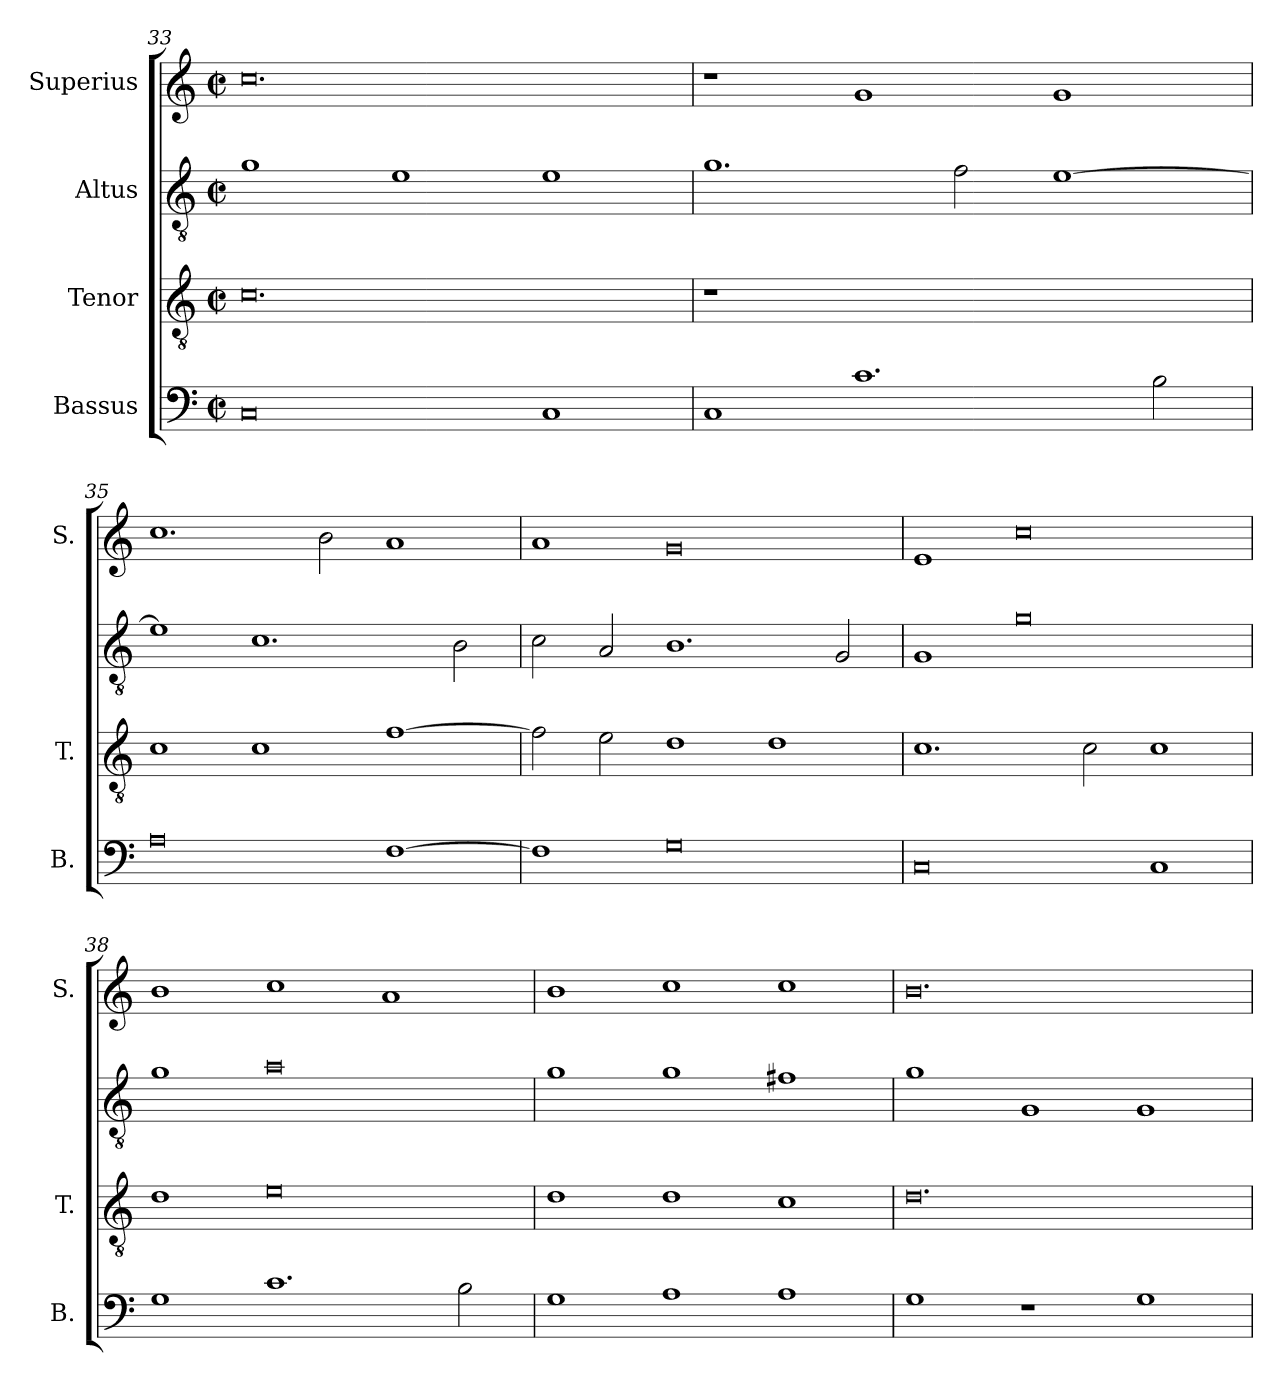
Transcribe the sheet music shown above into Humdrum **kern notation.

**kern	**kern	**kern	**kern
*part4	*part3	*part2	*part1
*staff4	*staff3	*staff2	*staff1
*I"Bassus	*I"Tenor	*I"Altus	*I"Superius
*I'B.	*I'T.	*	*I'S.
*clefF4	*clefGv2	*clefGv2	*clefG2
*	*ITrd7c12	*ITrd7c12	*
*k[]	*k[]	*k[]	*k[]
*C:	*C:	*C:	*C:
*M2/2	*M2/2	*M2/2	*M2/2
*met(c|)	*met(c|)	*met(c|)	*met(c|)
=33	=33	=33	=33
0Ci	0.Ci	1Gi	0.cci
.	.	1Ei	.
1Ci	.	1Ei	.
=34	=34	=34	=34
!	!LO:N:vis=1	!	!
1Ci	1r	1.Gi	1r
1.ci	0ryy	.	1gi
.	.	2Fi\	.
.	.	[>1Ei	1gi
2Bi\	.	.	.
!!LO:LB:g=z
=35	=35	=35	=35
0Ai	1Ci	1Ei]	1.cci
.	1Ci	1.Ci	.
.	.	.	2bi\
[>1Fi	[>1Fi	.	1ai
.	.	2BBi\	.
=36	=36	=36	=36
1Fi]	2Fi\]	2Ci\	1ai
.	2Ei\	2AAi/	.
0Gi	1Di	1.BBi	0gi
.	1Di	.	.
.	.	2GGi/	.
=37	=37	=37	=37
0Ci	1.Ci	1GGi	1ei
.	.	0Gi	0cci
.	2Ci\	.	.
1Ci	1Ci	.	.
=38	=38	=38	=38
1Gi	1Di	1Gi	1bi
1.ci	0Ei	0Ai	1cci
.	.	.	1ai
2Bi\	.	.	.
!!LO:PB:g=z
=39	=39	=39	=39
1Gi	1Di	1Gi	1bi
1Ai	1Di	1Gi	1cci
1Ai	1Ci	1F#Xi	1cci
=40	=40	=40	=40
1Gi	0.Di	1Gi	0.bi
1r	.	1GGi	.
1Gi	.	1GGi	.
=	=	=	=
*-	*-	*-	*-
